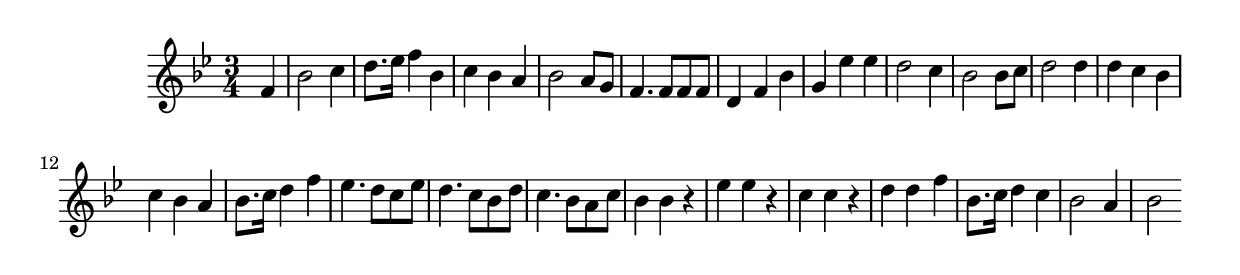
\version "2.14.0"
%{\header {
	title = "Diadem"
	metre = "C.M. (extended)"
	composer = "J. Ellor (1819--1899)"
	enteredBy = "Peter Chubb"
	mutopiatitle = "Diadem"
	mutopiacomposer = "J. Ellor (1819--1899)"
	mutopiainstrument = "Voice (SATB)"
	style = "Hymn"
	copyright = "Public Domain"
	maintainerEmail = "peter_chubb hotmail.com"
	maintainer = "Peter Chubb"
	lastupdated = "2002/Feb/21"
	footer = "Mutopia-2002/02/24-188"
}%}
\score{{\key bes \major
	\time 3/4
\relative c'  {
\partial 4
	f4 |
	bes2 c4 |
	d8. es16 f4 bes, |
	c4 bes a | bes2

	a8 g |
	f4. f8 f f |
	d4 f bes |
	g es' es |
	d2 c4 |
	bes2

	bes8c d2 d4 |
	d4 c bes |
	c bes  a |
	bes8.c16 d4 

	f4 |
	es4. d8 c es |
	d4. c8 bes d |
	c4. bes8 a c |
	bes4 bes r4 |
	es es r4 |
	c c r4 |
	d d f |
	bes,8. c16 d4 c |
	bes2 a4 |
	bes2
}
}}